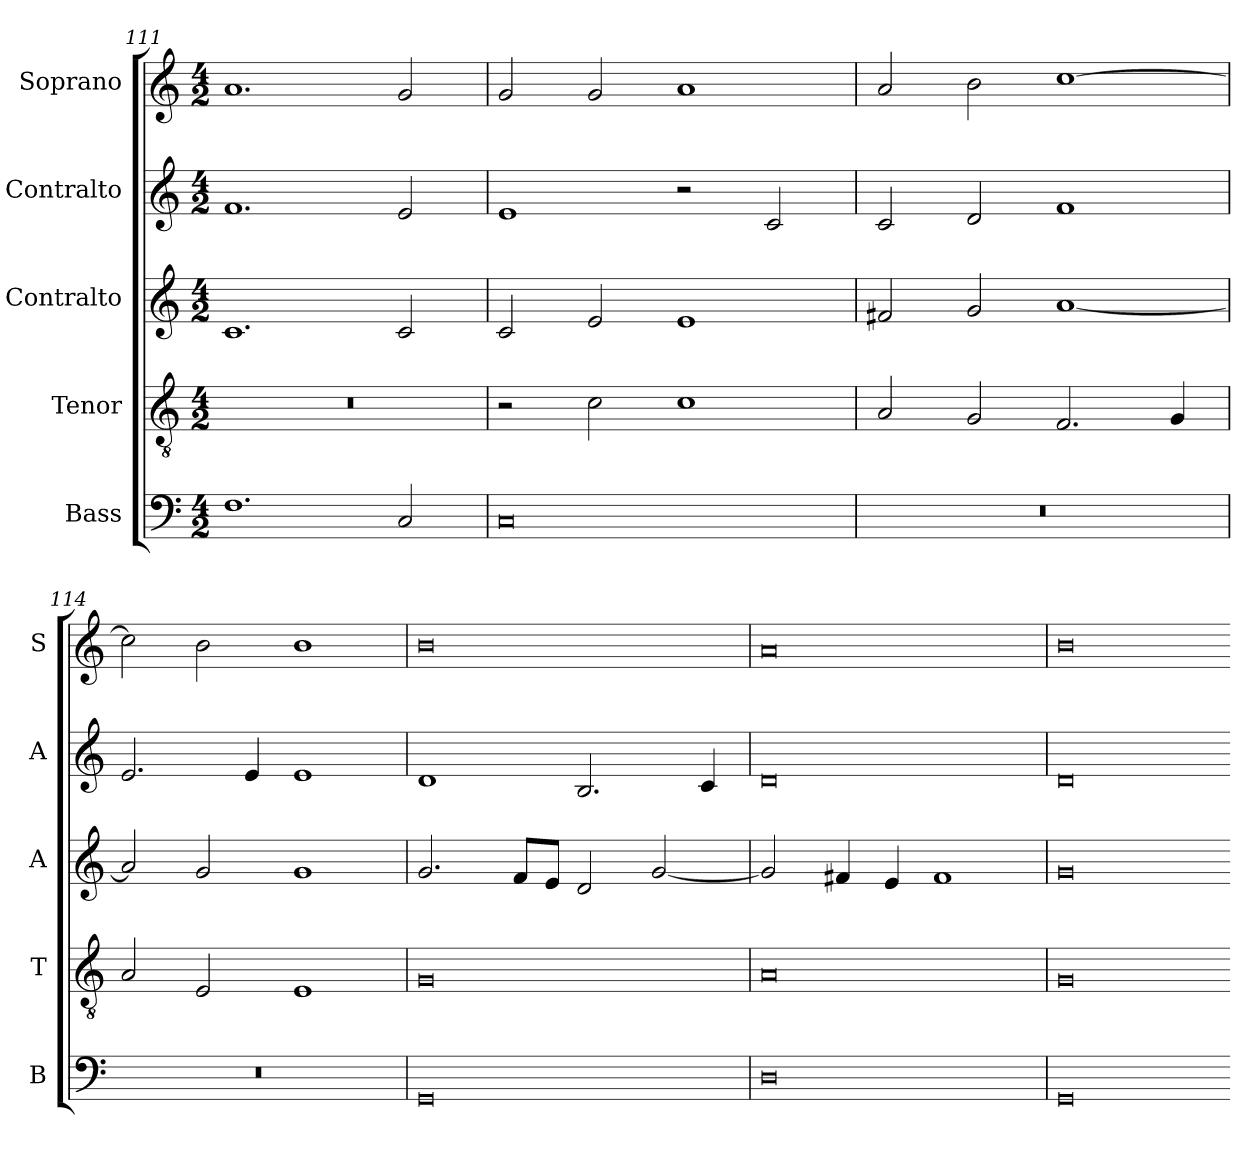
**kern	**kern	**kern	**kern	**kern
*part5	*part4	*part3	*part2	*part1
*staff5	*staff4	*staff3	*staff2	*staff1
*I"Bass	*I"Tenor	*I"Contralto	*I"Contralto	*I"Soprano
*I'B	*I'T	*I'A	*I'A	*I'S
*clefF4	*clefGv2	*clefG2	*clefG2	*clefG2
*k[]	*k[]	*k[]	*k[]	*k[]
*E:phr	*E:phr	*E:phr	*E:phr	*E:phr
*M4/2	*M4/2	*M4/2	*M4/2	*M4/2
=111	=111	=111	=111	=111
1.F	0r	1.c	1.f	1.a
2C	.	2c	2e	2g
=112	=112	=112	=112	=112
0C	2r	2c	1e	2g
.	2c	2e	.	2g
.	1c	1e	2r	1a
.	.	.	2c	.
=113	=113	=113	=113	=113
0r	2A	2f#X	2c	2a
.	2G	2g	2d	2b
.	2.F	[1a	1f	[1cc
.	4G	.	.	.
=114	=114	=114	=114	=114
0r	2A	2a]	2.e	2cc]
.	2E	2g	.	2b
.	.	.	4e	.
.	1E	1g	1e	1b
=115	=115	=115	=115	=115
0GG	0G	2.g	1d	0b
.	.	8f/L	.	.
.	.	8e/J	.	.
.	.	2d	2.B	.
.	.	[2g	.	.
.	.	.	4c	.
=116	=116	=116	=116	=116
0D	0A	2g]	0d	0a
.	.	4f#X	.	.
.	.	4e	.	.
.	.	1f#	.	.
=117	=117	=117	=117	=117
0GG	0G	0g	0d	0b
=-	=-	=-	=-	=-
*-	*-	*-	*-	*-
